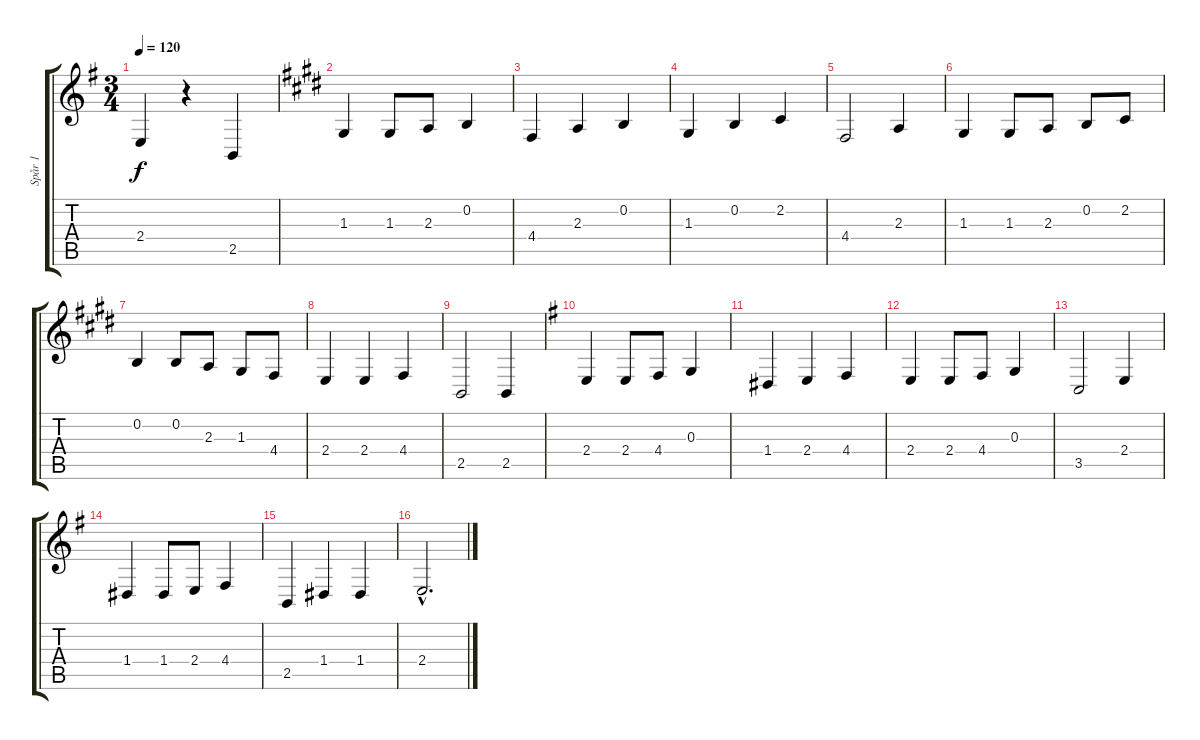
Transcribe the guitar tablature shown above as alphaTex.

\track ("Spår 1" "Spår 1") {instrument acousticgrandpiano}
\staff {score tabs}
\tuning (E4 B3 G3 D3 A2 E2) {hide}
\ts (3 4)
\tempo 120
\clef g2
\ks g
2.4{t}.4{dy f} r.4 2.5.4 |
\ks e
1.3.4 1.3.8 2.3.8 0.2.4 |
4.4.4 2.3.4 0.2.4 |
1.3.4 0.2.4 2.2.4 |
4.4.2 2.3.4 |
1.3.4 1.3.8 2.3.8 0.2.8 2.2.8 |
0.2.4 0.2.8 2.3.8 1.3.8 4.4.8 |
2.4.4 2.4.4 4.4.4 |
2.5.2 2.5.4 |
\ks g
2.4.4 2.4.8 4.4.8 0.3.4 |
1.4.4 2.4.4 4.4.4 |
2.4.4 2.4.8 4.4.8 0.3.4 |
3.5.2 2.4.4 |
1.4.4 1.4.8 2.4.8 4.4.4 |
2.5.4 1.4.4 1.4.4 |
2.4{hac}.2{d}
